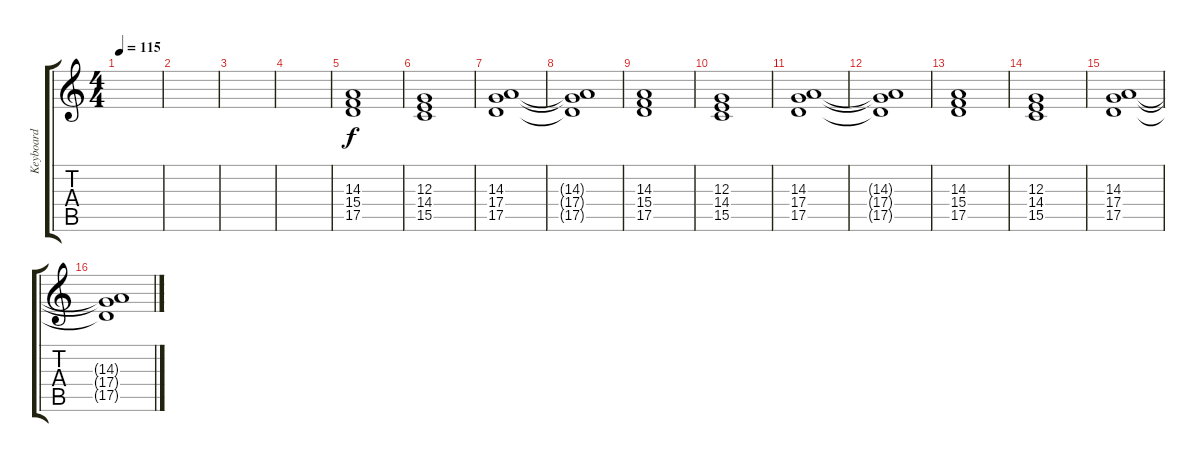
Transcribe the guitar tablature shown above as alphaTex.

\track ("Keyboard" "Keyboard") {instrument drawbarorgan}
\staff {score tabs}
\tuning (E4 B3 G3 D3 A2 E2) {hide}
\ts (4 4)
\tempo 115
\clef g2
\ks c
|
|
|
|
(14.3 15.4 17.5).1{volume 6 instrument synthstrings1} |
(12.3 14.4 15.5).1 |
(14.3 17.4 17.5).1 |
(14.3{t} 17.4{t} 17.5{t}).1 |
(14.3 15.4 17.5).1 |
(12.3 14.4 15.5).1 |
(14.3 17.4 17.5).1 |
(14.3{t} 17.4{t} 17.5{t}).1 |
(14.3 15.4 17.5).1 |
(12.3 14.4 15.5).1 |
(14.3 17.4 17.5).1 |
(14.3{t} 17.4{t} 17.5{t}).1
